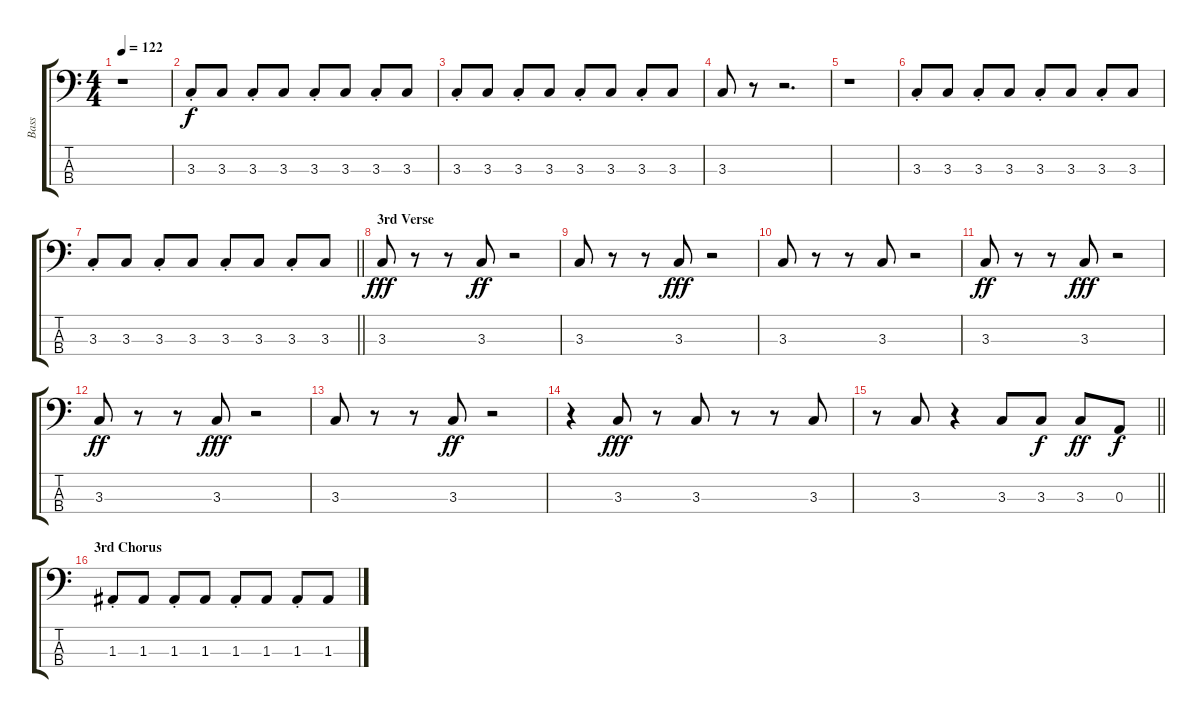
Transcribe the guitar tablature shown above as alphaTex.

\track ("Bass" "Bass") {instrument electricbassfinger}
\staff {score tabs}
\tuning (G2 D2 A1 E1) {hide}
\ts (4 4)
\tempo 122
\clef f4
\ks c
r.1{dy f} |
3.3{st}.8 3.3.8 3.3{st}.8 3.3.8 3.3{st}.8 3.3.8 3.3{st}.8 3.3.8 |
3.3{st}.8 3.3.8 3.3{st}.8 3.3.8 3.3{st}.8 3.3.8 3.3{st}.8 3.3.8 |
3.3.8 r.8 r.2{d} |
r.1 |
3.3{st}.8 3.3.8 3.3{st}.8 3.3.8 3.3{st}.8 3.3.8 3.3{st}.8 3.3.8 |
\barLineRight lightlight
3.3{st}.8 3.3.8 3.3{st}.8 3.3.8 3.3{st}.8 3.3.8 3.3{st}.8 3.3.8 |
\section ("" "3rd Verse")
3.3.8{dy fff} r.8 r.8 3.3.8{dy ff} r.2 |
3.3.8 r.8 r.8 3.3.8{dy fff} r.2 |
3.3.8 r.8 r.8 3.3.8 r.2 |
3.3.8{dy ff} r.8 r.8 3.3.8{dy fff} r.2 |
3.3.8{dy ff} r.8 r.8 3.3.8{dy fff} r.2 |
3.3.8 r.8 r.8 3.3.8{dy ff} r.2 |
r.4 3.3.8{dy fff} r.8 3.3.8 r.8 r.8 3.3.8 |
\barLineRight lightlight
r.8 3.3.8 r.4 3.3.8 3.3.8{dy f} 3.3.8{dy ff} 0.3.8{dy f} |
\section ("" "3rd Chorus")
1.3{st}.8 1.3.8 1.3{st}.8 1.3.8 1.3{st}.8 1.3.8 1.3{st}.8 1.3.8
